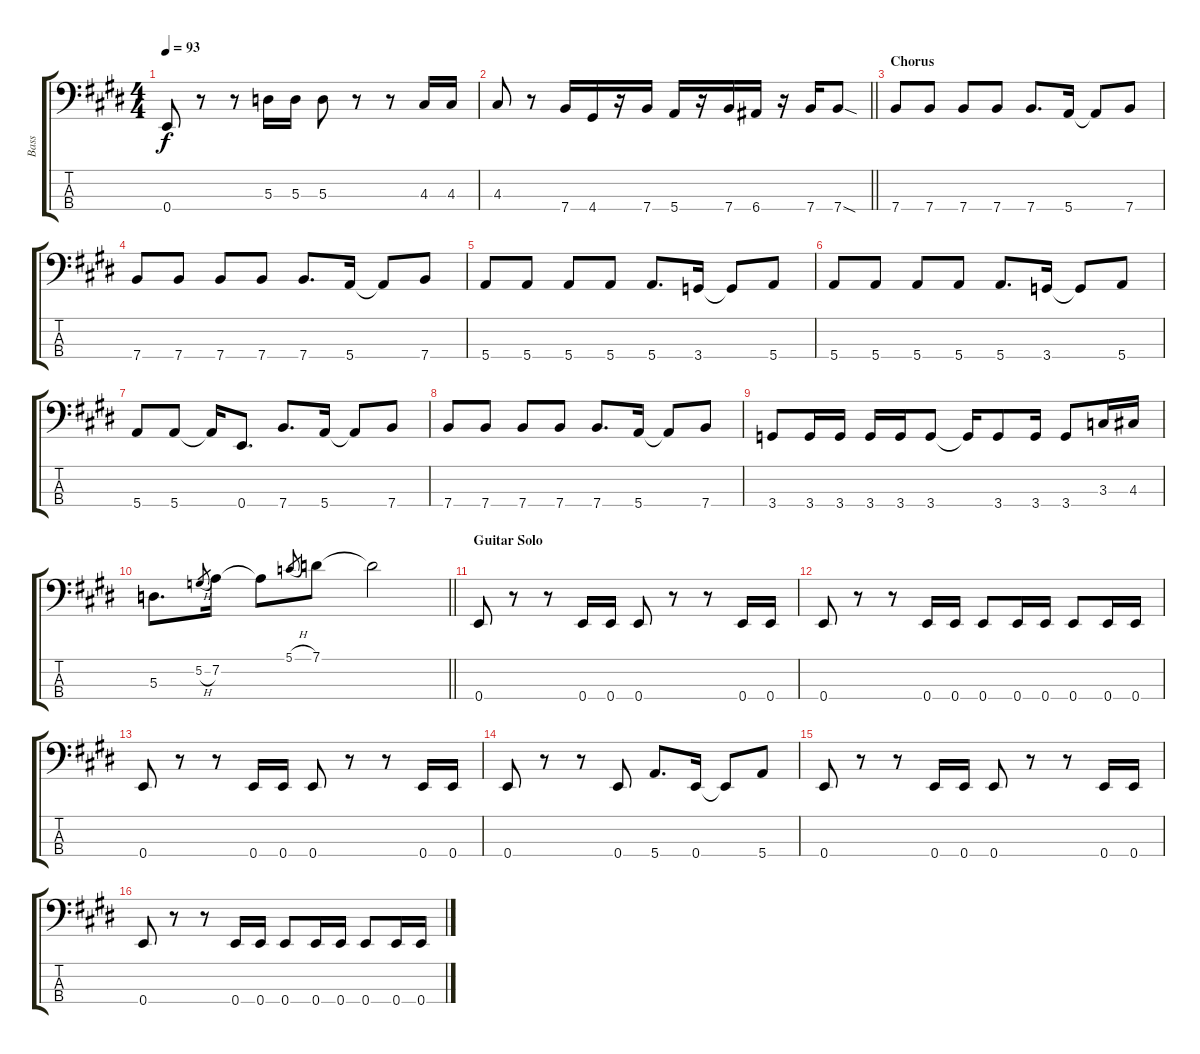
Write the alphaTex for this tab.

\track ("Bass" "Bass") {instrument electricbassfinger}
\staff {score tabs}
\tuning (G2 D2 A1 E1) {hide}
\ts (4 4)
\tempo 93
\clef f4
\ks e
0.4.8{dy f} r.8 r.8 5.3.16 5.3.16 5.3.8 r.8 r.8 4.3.16 4.3.16 |
\barLineRight lightlight
4.3.8 r.8 7.4.16 4.4.16 r.16 7.4.16 5.4.16 r.16 7.4.16 6.4.16 r.16 7.4.16 7.4{sod}.8 |
\section ("" "Chorus")
7.4.8 7.4.8 7.4.8 7.4.8 7.4.8{d} 5.4.16 5.4{t}.8 7.4.8 |
7.4.8 7.4.8 7.4.8 7.4.8 7.4.8{d} 5.4.16 5.4{t}.8 7.4.8 |
5.4.8 5.4.8 5.4.8 5.4.8 5.4.8{d} 3.4.16 3.4{t}.8 5.4.8 |
5.4.8 5.4.8 5.4.8 5.4.8 5.4.8{d} 3.4.16 3.4{t}.8 5.4.8 |
5.4.8 5.4.8 5.4{t}.16 0.4.8{d} 7.4.8{d} 5.4.16 5.4{t}.8 7.4.8 |
7.4.8 7.4.8 7.4.8 7.4.8 7.4.8{d} 5.4.16 5.4{t}.8 7.4.8 |
3.4.8 3.4.16 3.4.16 3.4.16 3.4.16 3.4.8 3.4{t}.16 3.4.8 3.4.16 3.4.8 3.3.16 4.3.16 |
\barLineRight lightlight
5.3.8{d} 5.2{h}.8{gr} 7.2.16 7.2{t}.8 5.1{h}.8{gr} 7.1.8 7.1{t}.2 |
\section ("" "Guitar Solo")
0.4.8 r.8 r.8 0.4.16 0.4.16 0.4.8 r.8 r.8 0.4.16 0.4.16 |
0.4.8 r.8 r.8 0.4.16 0.4.16 0.4.8 0.4.16 0.4.16 0.4.8 0.4.16 0.4.16 |
0.4.8 r.8 r.8 0.4.16 0.4.16 0.4.8 r.8 r.8 0.4.16 0.4.16 |
0.4.8 r.8 r.8 0.4.8 5.4.8{d} 0.4.16 0.4{t}.8 5.4.8 |
0.4.8 r.8 r.8 0.4.16 0.4.16 0.4.8 r.8 r.8 0.4.16 0.4.16 |
0.4.8 r.8 r.8 0.4.16 0.4.16 0.4.8 0.4.16 0.4.16 0.4.8 0.4.16 0.4.16
